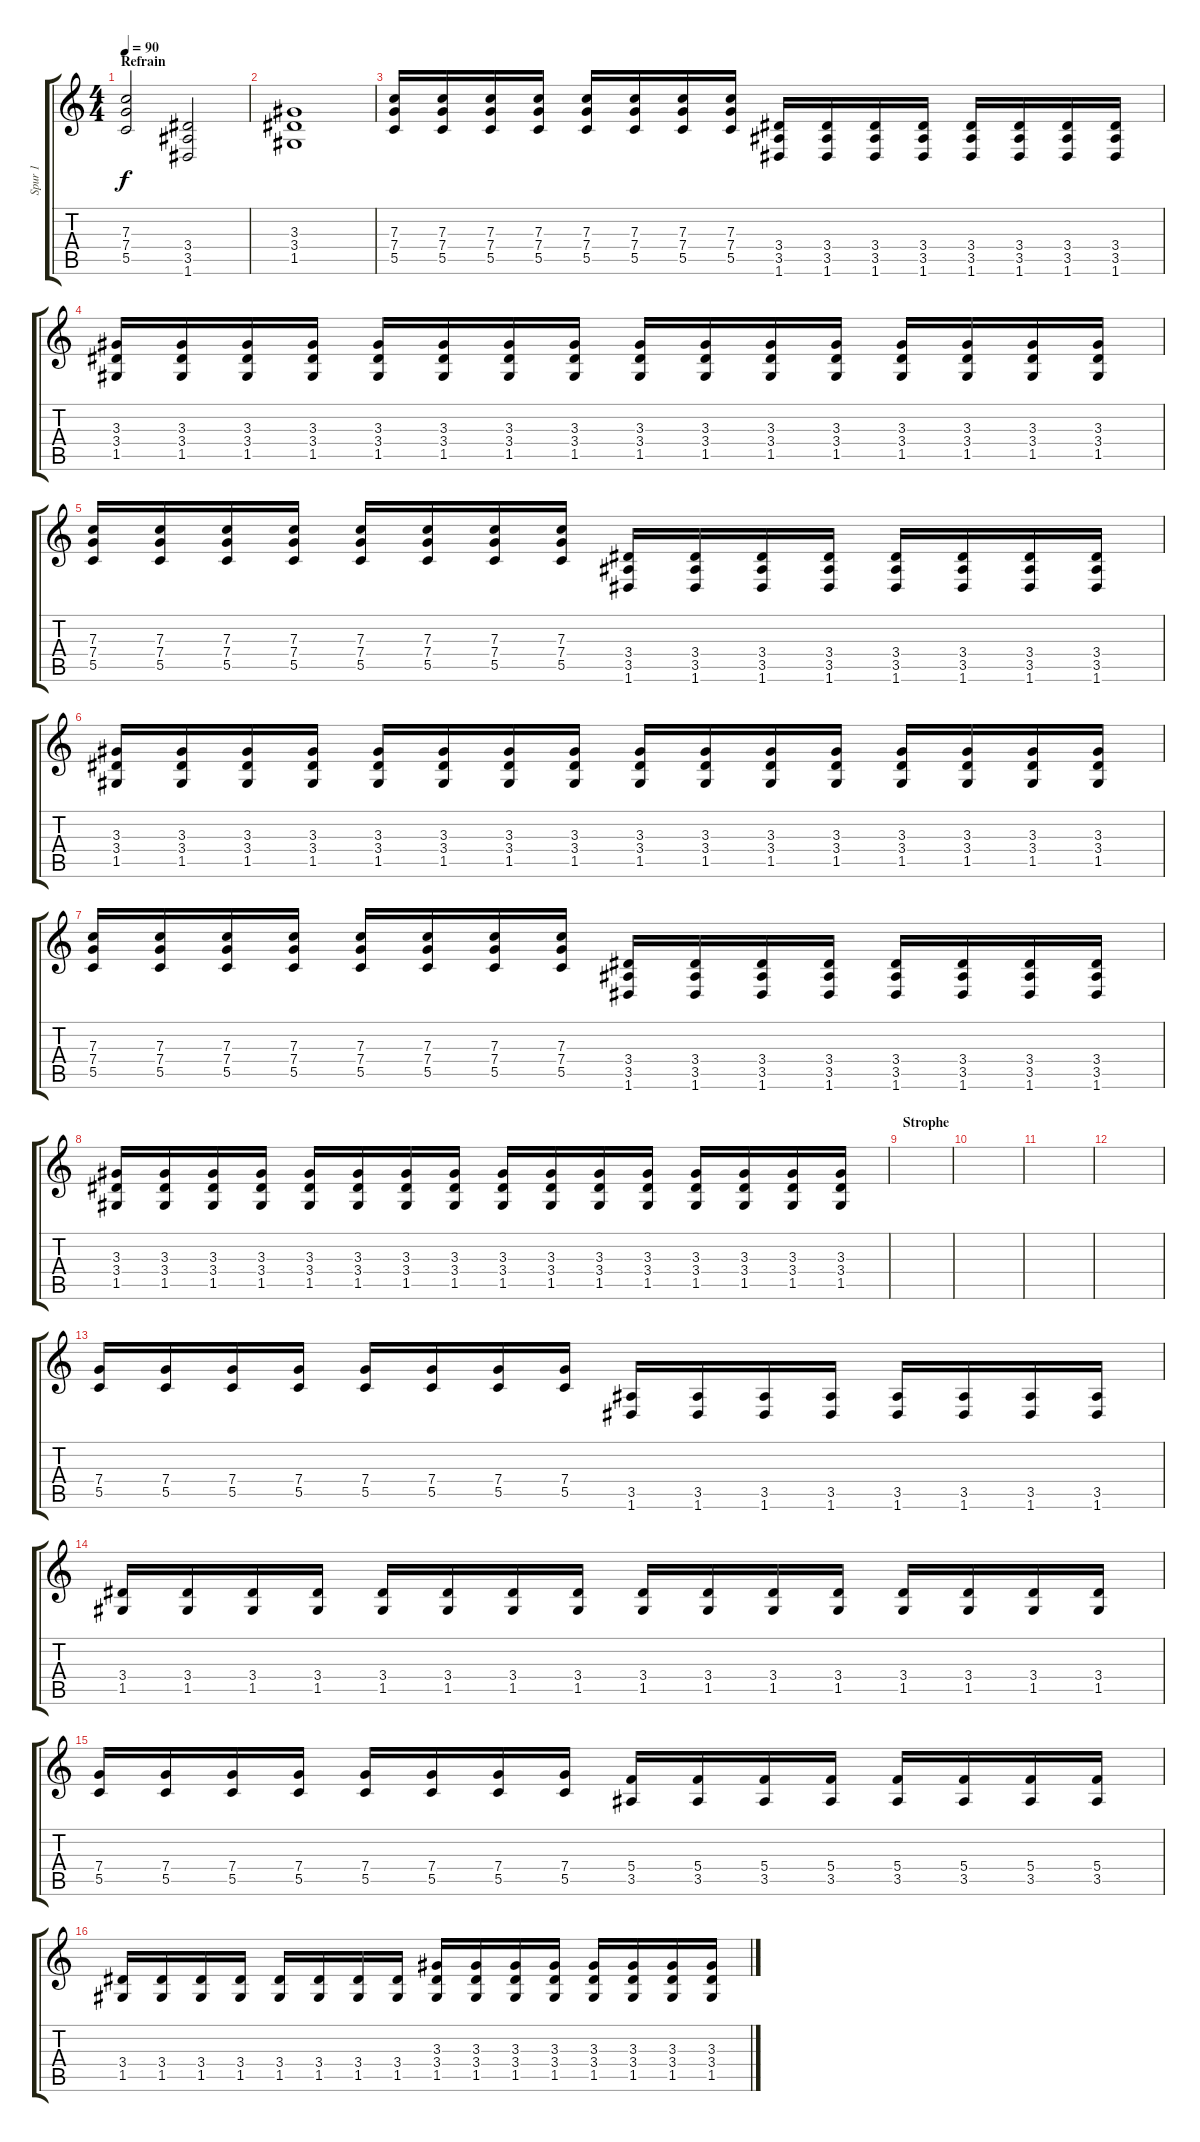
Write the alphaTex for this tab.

\track ("Spur 1" "Spur 1") {instrument overdrivenguitar}
\staff {score tabs}
\tuning (D4 A3 F3 C3 G2 D2) {hide}
\ts (4 4)
\section ("" "Refrain")
\tempo 90
\clef g2
\ks c
(7.3 7.4 5.5).2{dy f} (3.4 3.5 1.6).2 |
(3.3 3.4 1.5).1 |
(7.3 7.4 5.5).16 (7.3 7.4 5.5).16 (7.3 7.4 5.5).16 (7.3 7.4 5.5).16 (7.3 7.4 5.5).16 (7.3 7.4 5.5).16 (7.3 7.4 5.5).16 (7.3 7.4 5.5).16 (3.4 3.5 1.6).16 (3.4 3.5 1.6).16 (3.4 3.5 1.6).16 (3.4 3.5 1.6).16 (3.4 3.5 1.6).16 (3.4 3.5 1.6).16 (3.4 3.5 1.6).16 (3.4 3.5 1.6).16 |
(3.3 3.4 1.5).16 (3.3 3.4 1.5).16 (3.3 3.4 1.5).16 (3.3 3.4 1.5).16 (3.3 3.4 1.5).16 (3.3 3.4 1.5).16 (3.3 3.4 1.5).16 (3.3 3.4 1.5).16 (3.3 3.4 1.5).16 (3.3 3.4 1.5).16 (3.3 3.4 1.5).16 (3.3 3.4 1.5).16 (3.3 3.4 1.5).16 (3.3 3.4 1.5).16 (3.3 3.4 1.5).16 (3.3 3.4 1.5).16 |
(7.3 7.4 5.5).16 (7.3 7.4 5.5).16 (7.3 7.4 5.5).16 (7.3 7.4 5.5).16 (7.3 7.4 5.5).16 (7.3 7.4 5.5).16 (7.3 7.4 5.5).16 (7.3 7.4 5.5).16 (3.4 3.5 1.6).16 (3.4 3.5 1.6).16 (3.4 3.5 1.6).16 (3.4 3.5 1.6).16 (3.4 3.5 1.6).16 (3.4 3.5 1.6).16 (3.4 3.5 1.6).16 (3.4 3.5 1.6).16 |
(3.3 3.4 1.5).16 (3.3 3.4 1.5).16 (3.3 3.4 1.5).16 (3.3 3.4 1.5).16 (3.3 3.4 1.5).16 (3.3 3.4 1.5).16 (3.3 3.4 1.5).16 (3.3 3.4 1.5).16 (3.3 3.4 1.5).16 (3.3 3.4 1.5).16 (3.3 3.4 1.5).16 (3.3 3.4 1.5).16 (3.3 3.4 1.5).16 (3.3 3.4 1.5).16 (3.3 3.4 1.5).16 (3.3 3.4 1.5).16 |
(7.3 7.4 5.5).16 (7.3 7.4 5.5).16 (7.3 7.4 5.5).16 (7.3 7.4 5.5).16 (7.3 7.4 5.5).16 (7.3 7.4 5.5).16 (7.3 7.4 5.5).16 (7.3 7.4 5.5).16 (3.4 3.5 1.6).16 (3.4 3.5 1.6).16 (3.4 3.5 1.6).16 (3.4 3.5 1.6).16 (3.4 3.5 1.6).16 (3.4 3.5 1.6).16 (3.4 3.5 1.6).16 (3.4 3.5 1.6).16 |
(3.3 3.4 1.5).16 (3.3 3.4 1.5).16 (3.3 3.4 1.5).16 (3.3 3.4 1.5).16 (3.3 3.4 1.5).16 (3.3 3.4 1.5).16 (3.3 3.4 1.5).16 (3.3 3.4 1.5).16 (3.3 3.4 1.5).16 (3.3 3.4 1.5).16 (3.3 3.4 1.5).16 (3.3 3.4 1.5).16 (3.3 3.4 1.5).16 (3.3 3.4 1.5).16 (3.3 3.4 1.5).16 (3.3 3.4 1.5).16 |
\section ("" "Strophe")
|
|
|
|
(7.4 5.5).16{instrument electricguitarmuted} (7.4 5.5).16 (7.4 5.5).16 (7.4 5.5).16 (7.4 5.5).16 (7.4 5.5).16 (7.4 5.5).16 (7.4 5.5).16 (3.5 1.6).16 (3.5 1.6).16 (3.5 1.6).16 (3.5 1.6).16 (3.5 1.6).16 (3.5 1.6).16 (3.5 1.6).16 (3.5 1.6).16 |
(3.4 1.5).16 (3.4 1.5).16 (3.4 1.5).16 (3.4 1.5).16 (3.4 1.5).16 (3.4 1.5).16 (3.4 1.5).16 (3.4 1.5).16 (3.4 1.5).16 (3.4 1.5).16 (3.4 1.5).16 (3.4 1.5).16 (3.4 1.5).16 (3.4 1.5).16 (3.4 1.5).16 (3.4 1.5).16 |
(7.4 5.5).16 (7.4 5.5).16 (7.4 5.5).16 (7.4 5.5).16 (7.4 5.5).16 (7.4 5.5).16 (7.4 5.5).16 (7.4 5.5).16 (5.4 3.5).16 (5.4 3.5).16 (5.4 3.5).16 (5.4 3.5).16 (5.4 3.5).16 (5.4 3.5).16 (5.4 3.5).16 (5.4 3.5).16 |
(3.4 1.5).16 (3.4 1.5).16 (3.4 1.5).16 (3.4 1.5).16 (3.4 1.5).16 (3.4 1.5).16 (3.4 1.5).16 (3.4 1.5).16 (3.3 3.4 1.5).16{instrument overdrivenguitar} (3.3 3.4 1.5).16 (3.3 3.4 1.5).16 (3.3 3.4 1.5).16 (3.3 3.4 1.5).16 (3.3 3.4 1.5).16 (3.3 3.4 1.5).16 (3.3 3.4 1.5).16
